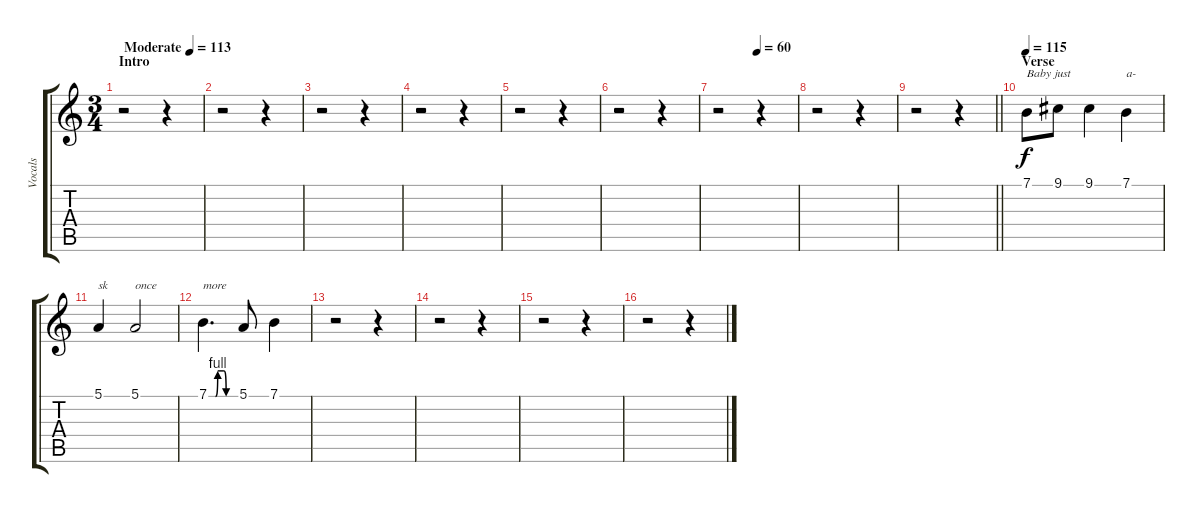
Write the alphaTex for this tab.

\track ("Vocals" "Vocals") {instrument flute}
\staff {score tabs}
\tuning (E4 B3 G3 D3 A2 D2) {hide}
\ts (3 4)
\section ("" "Intro")
\tempo (113 "Moderate")
\clef g2
\ks c
r.2{dy f instrument flute} r.4 |
r.2 r.4 |
r.2 r.4 |
r.2 r.4 |
r.2 r.4 |
r.2 r.4 |
\tempo (60 0.5)
r.2 r.4 |
r.2 r.4 |
\barLineRight lightlight
r.2 r.4 |
\section ("" "Verse ")
\tempo 115
7.1.8{txt "Baby just"} 9.1.8 9.1.4 7.1.4{txt "a-"} |
5.1.4{txt "sk"} 5.1.2{txt "once"} |
7.1{be (custom 0 0 15 0 20 4 34 4 39 0 60 0)}.4{d txt "more"} 5.1.8 7.1.4 |
r.2 r.4 |
r.2 r.4 |
r.2 r.4 |
r.2 r.4
